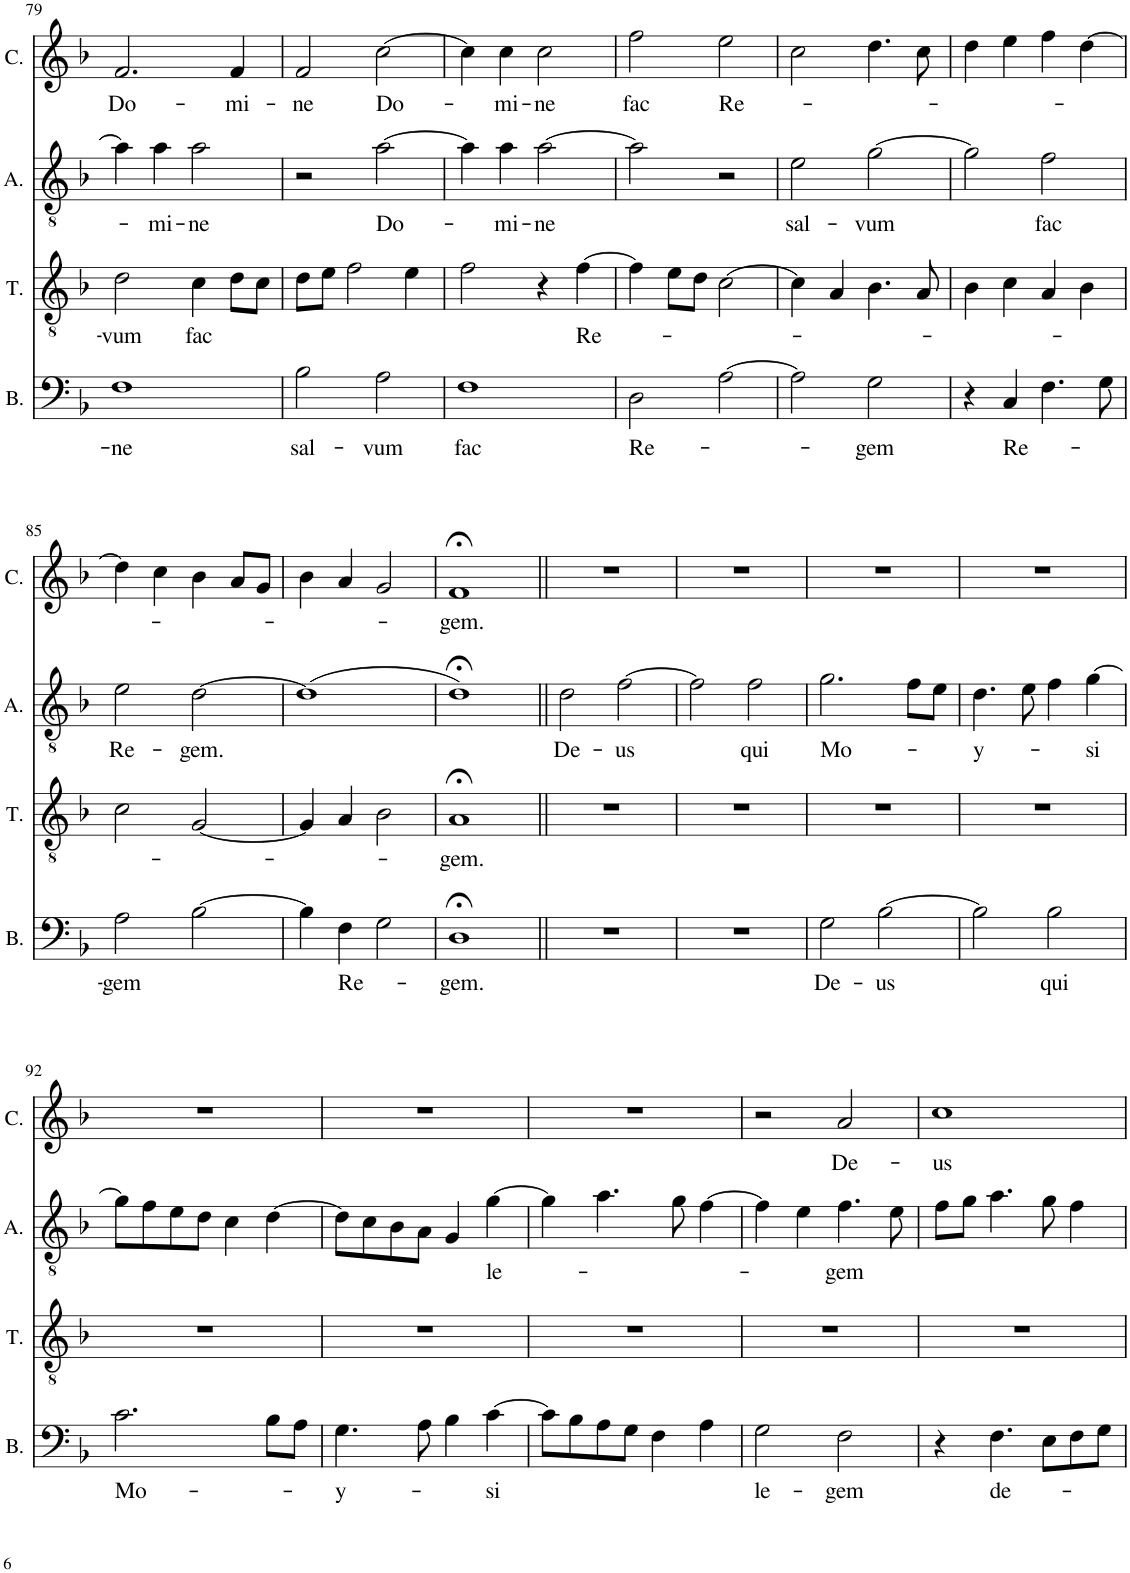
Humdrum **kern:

**kern	**text	**kern	**text	**kern	**text	**kern	**text
*part4	*part4	*part3	*part3	*part2	*part2	*part1	*part1
*staff4	*staff4	*staff3	*staff3	*staff2	*staff2	*staff1	*staff1
*I"Bassus	*	*I"Tenor	*	*I"Altus	*	*I"Cantus	*
*I'B.	*	*I'T.	*	*I'A.	*	*I'C.	*
!!LO:PB:g=z
*clefF4	*	*clefGv2	*	*clefGv2	*	*clefG2	*
*k[b-]	*	*k[b-]	*	*k[b-]	*	*k[b-]	*
*M2/2	*	*M2/2	*	*M2/2	*	*M2/2	*
*met(c|)	*	*met(c|)	*	*met(c|)	*	*met(c|)	*
=79	=79	=79	=79	=79	=79	=79	=79
!	!LO:LY:b	!	!LO:LY:b	!	!	!	!LO:LY:b
1F	-ne	2d\	-vum	4a\]	.	2.f/	Do-
!	!	!	!	!	!LO:LY:b	!	!
.	.	.	.	4a\	-mi-	.	.
!	!	!	!LO:LY:b	!	!LO:LY:b	!	!
.	.	4c\	fac	2a\	-ne	.	.
!	!	!	!	!	!	!	!LO:LY:b
.	.	8d\L	.	.	.	4f/	-mi-
.	.	8c\J	.	.	.	.	.
=80	=80	=80	=80	=80	=80	=80	=80
!	!LO:LY:b	!	!	!	!	!	!LO:LY:b
2B-\	sal-	8d\L	.	2r	.	2f/	-ne
.	.	8e\J	.	.	.	.	.
.	.	2f\	.	.	.	.	.
!	!LO:LY:b	!	!	!	!LO:LY:b	!	!LO:LY:b
2A\	-vum	.	.	[2a\	Do-	[2cc\	Do-
.	.	4e\	.	.	.	.	.
=81	=81	=81	=81	=81	=81	=81	=81
!	!LO:LY:b	!	!	!	!	!	!
1F	fac	2f\	.	4a\]	.	4cc\]	.
!	!	!	!	!	!LO:LY:b	!	!LO:LY:b
.	.	.	.	4a\	-mi-	4cc\	-mi-
!	!	!	!	!	!LO:LY:b	!	!LO:LY:b
.	.	4r	.	[2a\	-ne	2cc\	-ne
!	!	!	!LO:LY:b	!	!	!	!
.	.	[4f\	Re-	.	.	.	.
=82	=82	=82	=82	=82	=82	=82	=82
!	!LO:LY:b	!	!	!	!	!	!LO:LY:b
2D\	Re-	4f\]	.	2a\]	.	2ff\	fac
.	.	8e\L	.	.	.	.	.
.	.	8d\J	.	.	.	.	.
!	!	!	!	!	!	!	!LO:LY:b
[2A\	.	[2c\	.	2r	.	2ee\	Re-
=83	=83	=83	=83	=83	=83	=83	=83
!	!	!	!	!	!LO:LY:b	!	!
2A\]	.	4c\]	.	2e\	sal-	2cc\	.
.	.	4A/	.	.	.	.	.
!	!LO:LY:b	!	!	!	!LO:LY:b	!	!
2G\	-gem	4.B-\	.	[2g\	-vum	4.dd\	.
.	.	8A/	.	.	.	8cc\	.
=84	=84	=84	=84	=84	=84	=84	=84
4r	.	4B-\	.	2g\]	.	4dd\	.
!	!LO:LY:b	!	!	!	!	!	!
4C/	Re-	4c\	.	.	.	4ee\	.
!	!	!	!	!	!LO:LY:b	!	!
4.F\	.	4A/	.	2f\	fac	4ff\	.
.	.	4B-\	.	.	.	[4dd\	.
8G\	.	.	.	.	.	.	.
!!LO:LB:g=z
=85	=85	=85	=85	=85	=85	=85	=85
!	!LO:LY:b	!	!	!	!LO:LY:b	!	!
2A\	-gem	2c\	.	2e\	Re-	4dd\]	.
.	.	.	.	.	.	4cc\	.
!	!	!	!	!	!LO:LY:b	!	!
[2B-\	.	[2G/	.	[2d\	-gem.	4b-\	.
.	.	.	.	.	.	8a/L	.
.	.	.	.	.	.	8g/J	.
=86	=86	=86	=86	=86	=86	=86	=86
4B-\]	.	4G/]	.	(1d]	.	4b-\	.
!	!LO:LY:b	!	!	!	!	!	!
4F\	Re-	4A/	.	.	.	4a/	.
2G\	.	2B-\	.	.	.	2g/	.
=87	=87	=87	=87	=87	=87	=87	=87
!	!LO:LY:b	!	!LO:LY:b	!	!	!	!LO:LY:b
1D;<	-gem.	1A;<	-gem.	1d;<)	.	1f;<	-gem.
=88||	=88||	=88||	=88||	=88||	=88||	=88||	=88||
!	!	!	!	!	!LO:LY:b	!	!
1r	.	1r	.	2d\	De-	1r	.
!	!	!	!	!	!LO:LY:b	!	!
.	.	.	.	[2f\	-us	.	.
=89	=89	=89	=89	=89	=89	=89	=89
1r	.	1r	.	2f\]	.	1r	.
!	!	!	!	!	!LO:LY:b	!	!
.	.	.	.	2f\	qui	.	.
=90	=90	=90	=90	=90	=90	=90	=90
!	!LO:LY:b	!	!	!	!LO:LY:b	!	!
2G\	De-	1r	.	2.g\	Mo-	1r	.
!	!LO:LY:b	!	!	!	!	!	!
[2B-\	-us	.	.	.	.	.	.
.	.	.	.	8f\L	.	.	.
.	.	.	.	8e\J	.	.	.
=91	=91	=91	=91	=91	=91	=91	=91
!	!	!	!	!	!LO:LY:b	!	!
2B-\]	.	1r	.	4.d\	-y-	1r	.
.	.	.	.	8e\	.	.	.
!	!LO:LY:b	!	!	!	!	!	!
2B-\	qui	.	.	4f\	.	.	.
!	!	!	!	!	!LO:LY:b	!	!
.	.	.	.	[4g\	-si	.	.
!!LO:LB:g=z
=92	=92	=92	=92	=92	=92	=92	=92
!	!LO:LY:b	!	!	!	!	!	!
2.c\	Mo-	1r	.	8g\L]	.	1r	.
.	.	.	.	8f\	.	.	.
.	.	.	.	8e\	.	.	.
.	.	.	.	8d\J	.	.	.
.	.	.	.	4c\	.	.	.
8B-\L	.	.	.	[4d\	.	.	.
8A\J	.	.	.	.	.	.	.
=93	=93	=93	=93	=93	=93	=93	=93
!	!LO:LY:b	!	!	!	!	!	!
4.G\	-y-	1r	.	8d\L]	.	1r	.
.	.	.	.	8c\	.	.	.
.	.	.	.	8B-\	.	.	.
8A\	.	.	.	8A\J	.	.	.
4B-\	.	.	.	4G/	.	.	.
!	!LO:LY:b	!	!	!	!LO:LY:b	!	!
[4c\	-si	.	.	[4g\	-le-	.	.
=94	=94	=94	=94	=94	=94	=94	=94
8c\L]	.	1r	.	4g\]	.	1r	.
8B-\	.	.	.	.	.	.	.
8A\	.	.	.	4.a\	.	.	.
8G\J	.	.	.	.	.	.	.
4F\	.	.	.	.	.	.	.
.	.	.	.	8g\	.	.	.
4A\	.	.	.	[4f\	.	.	.
=95	=95	=95	=95	=95	=95	=95	=95
!	!LO:LY:b	!	!	!	!	!	!
2G\	le-	1r	.	4f\]	.	2r	.
.	.	.	.	4e\	.	.	.
!	!LO:LY:b	!	!	!	!LO:LY:b	!	!LO:LY:b
2F\	-gem	.	.	4.f\	-gem	2a/	De-
.	.	.	.	8e\	.	.	.
=96	=96	=96	=96	=96	=96	=96	=96
!	!	!	!	!	!	!	!LO:LY:b
4r	.	1r	.	8f\L	.	1cc	-us
.	.	.	.	8g\J	.	.	.
!	!LO:LY:b	!	!	!	!	!	!
4.F\	de-	.	.	4.a\	.	.	.
8E\L	.	.	.	8g\	.	.	.
8F\	.	.	.	4f\	.	.	.
8G\J	.	.	.	.	.	.	.
=	=	=	=	=	=	=	=
*-	*-	*-	*-	*-	*-	*-	*-
